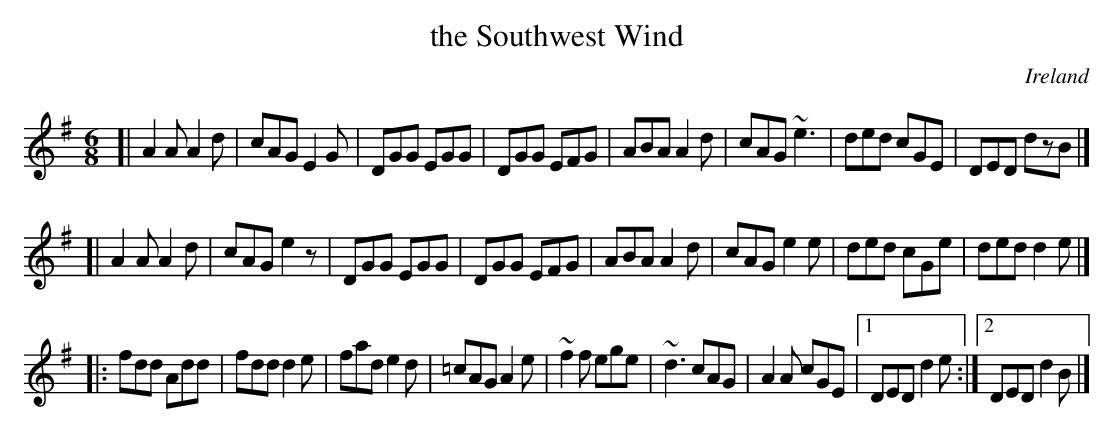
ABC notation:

X:1
T:the Southwest Wind
O:Ireland
M:6/8
L:1/8
K:Dmix
[|\
A2A A2d | cAG E2G | DGG EGG | DGG EFG |\
ABA A2d | cAG ~e3 | ded cGE | DED dzB |]
[|\
A2A A2d | cAG e2z | DGG EGG | DGG EFG |\
ABA A2d | cAG e2e | ded cGe | ded d2e |]
|:\
fdd Add | fdd d2e | fad e2d | =cAG A2e |\
~f2f ege | ~d3 cAG | A2A cGE |1 DED d2e :|2 DED d2B |]
